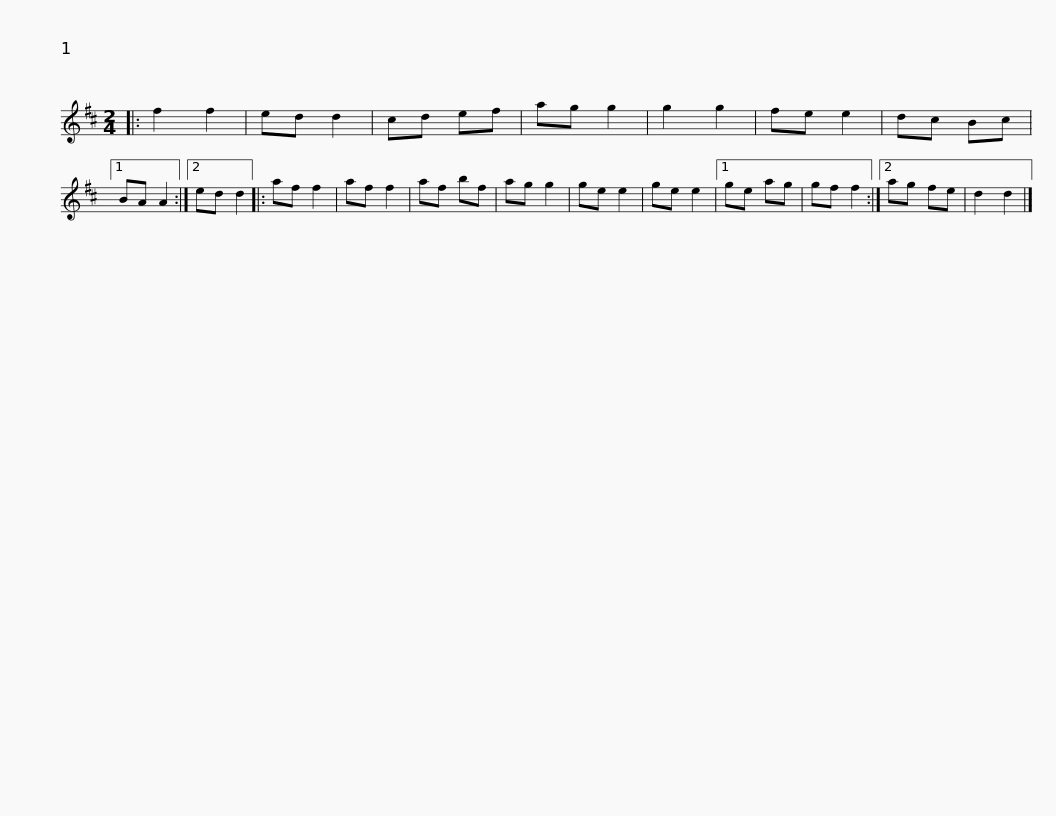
X:1
L:1/8
M:2/4
I:linebreak $
K:D
V:1 treble
V:1
|: f2 f2 | ed d2 | cd ef | ag g2 | g2 g2 | %5
 fe e2 | dc Bc |1 BA A2 :|2 ed d2 |: af f2 | %10
 af f2 | af bf |$ ag g2 | ge e2 | ge e2 |1 %15
 ge ag | gf f2 :|2 ag fe | d2 d2 |] %19
